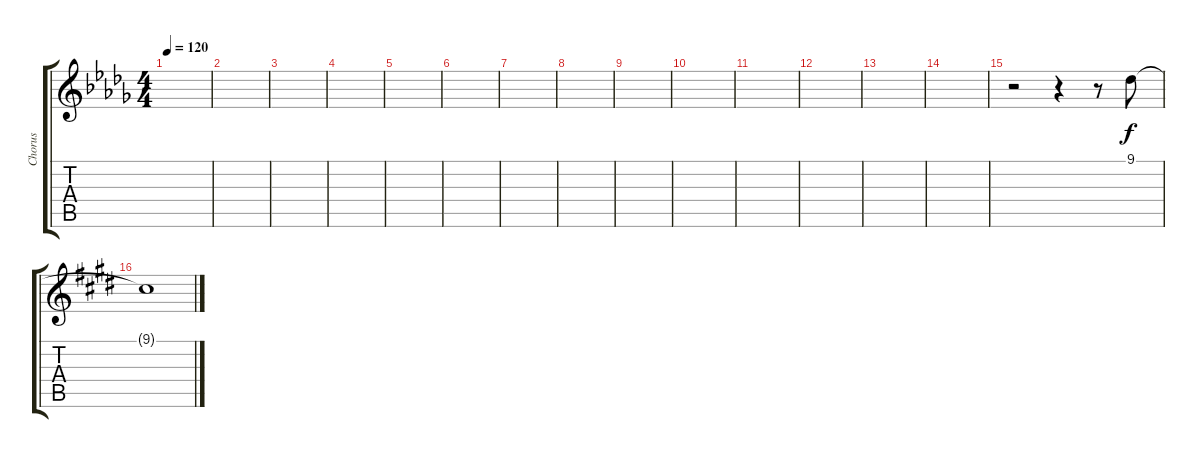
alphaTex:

\track ("Chorus" "Chorus") {instrument synthbrass2}
\staff {score tabs}
\tuning (E4 B3 G3 D3 A2 E2) {hide}
\ts (4 4)
\tempo 120
\clef g2
\ks db
|
|
|
|
|
|
|
|
|
|
|
|
|
|
r.2 r.4 r.8 9.1.8 |
\ks e
9.1{t}.1
